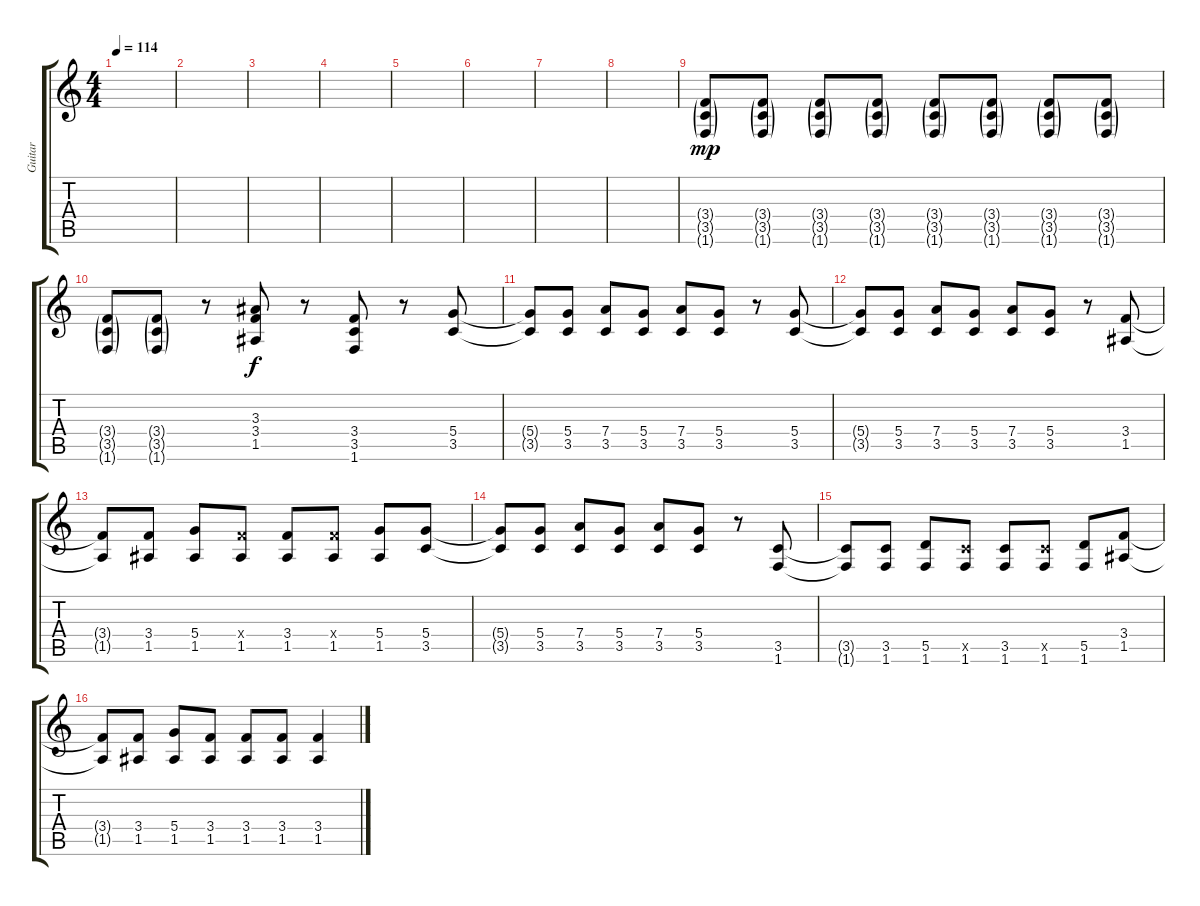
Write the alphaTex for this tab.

\track ("Guitar" "Guitar") {instrument distortionguitar}
\staff {score tabs}
\tuning (E4 B3 G3 D3 A2 E2) {hide}
\ts (4 4)
\tempo 114
\clef g2
\ks c
|
|
|
|
|
|
|
|
(3.4{g} 3.5{g} 1.6{g}).8{dy mp} (3.4{g} 3.5{g} 1.6{g}).8 (3.4{g} 3.5{g} 1.6{g}).8 (3.4{g} 3.5{g} 1.6{g}).8 (3.4{g} 3.5{g} 1.6{g}).8 (3.4{g} 3.5{g} 1.6{g}).8 (3.4{g} 3.5{g} 1.6{g}).8 (3.4{g} 3.5{g} 1.6{g}).8 |
(3.4{g} 3.5{g} 1.6{g}).8 (3.4{g} 3.5{g} 1.6{g}).8 r.8 (3.3 3.4 1.5).8{dy f} r.8 (3.4 3.5 1.6).8 r.8 (5.4 3.5).8 |
(5.4{t} 3.5{t}).8 (5.4 3.5).8 (7.4 3.5).8 (5.4 3.5).8 (7.4 3.5).8 (5.4 3.5).8 r.8 (5.4 3.5).8 |
(5.4{t} 3.5{t}).8 (5.4 3.5).8 (7.4 3.5).8 (5.4 3.5).8 (7.4 3.5).8 (5.4 3.5).8 r.8 (3.4 1.5).8 |
(3.4{t} 1.5{t}).8 (3.4 1.5).8 (5.4 1.5).8 (3.4{x} 1.5).8 (3.4 1.5).8 (3.4{x} 1.5).8 (5.4 1.5).8 (5.4 3.5).8 |
(5.4{t} 3.5{t}).8 (5.4 3.5).8 (7.4 3.5).8 (5.4 3.5).8 (7.4 3.5).8 (5.4 3.5).8 r.8 (3.5 1.6).8 |
(3.5{t} 1.6{t}).8 (3.5 1.6).8 (5.5 1.6).8 (3.5{x} 1.6).8 (3.5 1.6).8 (3.5{x} 1.6).8 (5.5 1.6).8 (3.4 1.5).8 |
(3.4{t} 1.5{t}).8 (3.4 1.5).8 (5.4 1.5).8 (3.4 1.5).8 (3.4 1.5).8 (3.4 1.5).8 (3.4 1.5).4
